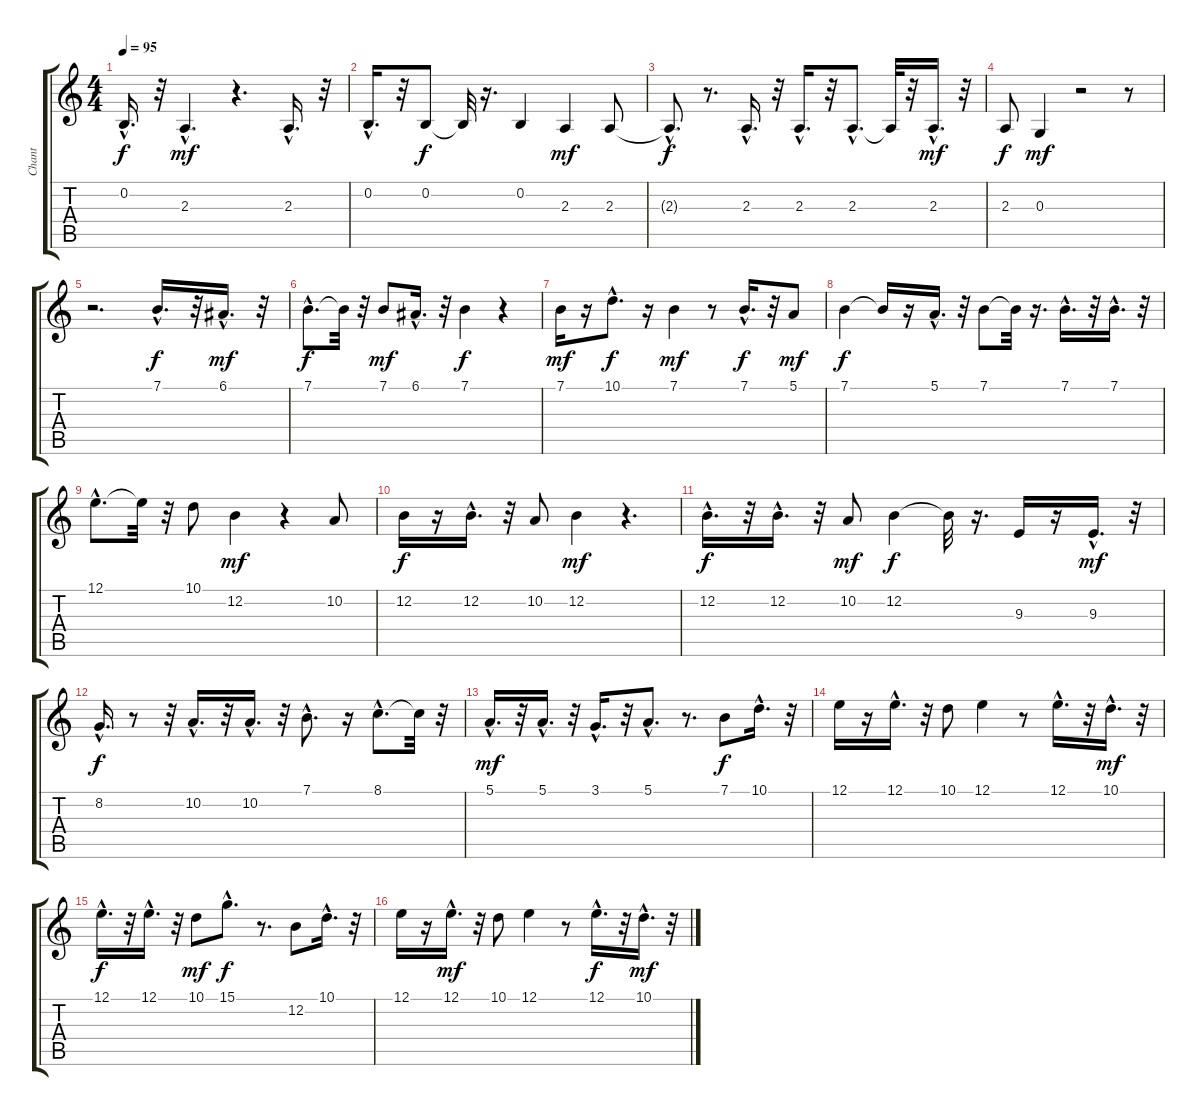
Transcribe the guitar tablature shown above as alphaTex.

\track ("Chant" "Chant") {instrument flute}
\staff {score tabs}
\tuning (E4 B3 G3 D3 A2 E2) {hide}
\ts (4 4)
\tempo 95
\clef g2
\ks c
0.2{hac t}.16{d dy f} r.32 2.3{hac}.4{d dy mf} r.4{d} 2.3{hac}.16{d} r.32 |
0.2{hac}.16{d} r.32 0.2.8{dy f} 0.2{t}.32 r.16{d} 0.2.4 2.3.4{dy mf} 2.3.8 |
2.3{hac t}.8{d dy f} r.8{d} 2.3{hac}.16{d} r.32 2.3{hac}.16{d} r.32 2.3{hac}.8{d} 2.3{t}.32 r.32 2.3{hac}.16{d dy mf} r.32 |
2.3.8{dy f} 0.3.4{dy mf} r.2 r.8 |
r.2{d} 7.1{hac}.16{d dy f} r.32 6.1{hac}.16{d dy mf} r.32 |
7.1{hac}.8{d dy f} 7.1{t}.32 r.32 7.1.8{dy mf} 6.1{hac}.16{d} r.32 7.1.4{dy f} r.4 |
7.1.16{dy mf} r.16 10.1{hac}.8{d dy f} r.16 7.1.4{dy mf} r.8 7.1{hac}.16{d dy f} r.32 5.1.8{dy mf} |
7.1.4{dy f} 7.1{t}.16 r.16 5.1{hac}.16{d} r.32 7.1.8 7.1{t}.32 r.16{d} 7.1{hac}.16{d} r.32 7.1{hac}.16{d} r.32 |
12.1{hac}.8{d} 12.1{t}.32 r.32 10.1.8 12.2.4{dy mf} r.4 10.2.8 |
12.2.16{dy f} r.16 12.2{hac}.16{d} r.32 10.2.8 12.2.4{dy mf} r.4{d} |
12.2{hac}.16{d dy f} r.32 12.2{hac}.16{d} r.32 10.2.8{dy mf} 12.2.4{dy f} 12.2{t}.32 r.16{d} 9.3.16 r.16 9.3{hac}.16{d dy mf} r.32 |
8.2{hac}.16{d dy f} r.8 r.32 10.2{hac}.16{d} r.32 10.2{hac}.16{d} r.32 7.1{hac}.8{d} r.16 8.1{hac}.8{d} 8.1{t}.32 r.32 |
5.1{hac}.16{d dy mf} r.32 5.1{hac}.16{d} r.32 3.1{hac}.16{d} r.32 5.1{hac}.8{d} r.8{d} 7.1.8{dy f} 10.1{hac}.16{d} r.32 |
12.1.16 r.16 12.1{hac}.16{d} r.32 10.1.8 12.1.4 r.8 12.1{hac}.16{d} r.32 10.1{hac}.16{d dy mf} r.32 |
12.1{hac}.16{d dy f} r.32 12.1{hac}.16{d} r.32 10.1.8{dy mf} 15.1{hac}.8{d dy f} r.8{d} 12.2.8 10.1{hac}.16{d} r.32 |
12.1.16 r.16 12.1{hac}.16{d dy mf} r.32 10.1.8 12.1.4 r.8 12.1{hac}.16{d dy f} r.32 10.1{hac}.16{d dy mf} r.32
